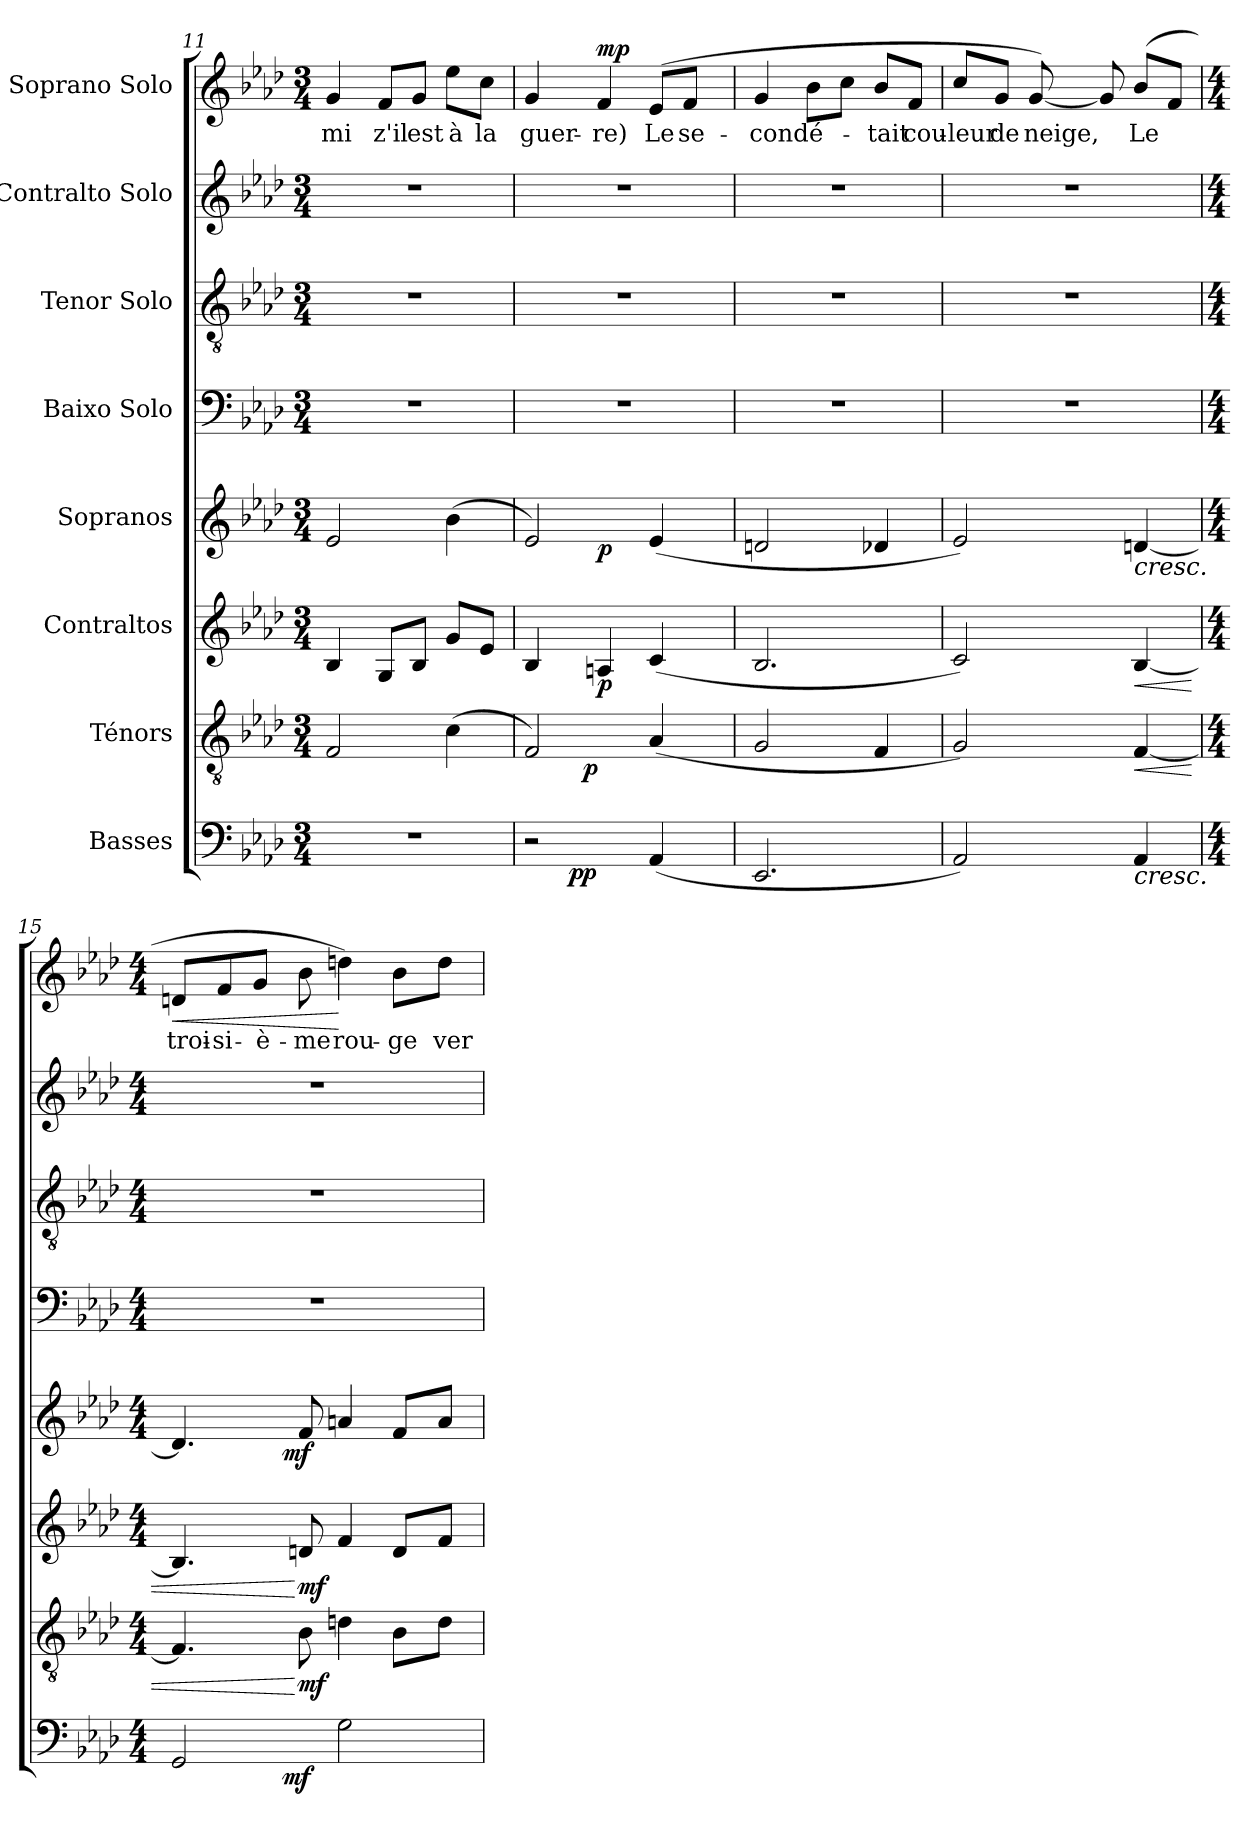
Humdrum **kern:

**kern	**dynam	**kern	**dynam	**kern	**dynam	**kern	**dynam	**kern	**kern	**kern	**kern	**text	**dynam
*part8	*part8	*part7	*part7	*part6	*part6	*part5	*part5	*part4	*part3	*part2	*part1	*part1	*part1
*staff8	*staff8	*staff7	*staff7	*staff6	*staff6	*staff5	*staff5	*staff4	*staff3	*staff2	*staff1	*staff1	*staff1
*I"Basses	*	*I"Ténors	*	*I"Contraltos	*	*I"Sopranos	*	*I"Baixo Solo	*I"Tenor Solo	*I"Contralto Solo	*I"Soprano Solo	*	*
*clefF4	*	*clefGv2	*	*clefG2	*	*clefG2	*	*clefF4	*clefGv2	*clefG2	*clefG2	*	*
*k[b-e-a-d-]	*	*k[b-e-a-d-]	*	*k[b-e-a-d-]	*	*k[b-e-a-d-]	*	*k[b-e-a-d-]	*k[b-e-a-d-]	*k[b-e-a-d-]	*k[b-e-a-d-]	*	*
*A-:	*	*A-:	*	*A-:	*	*A-:	*	*A-:	*A-:	*A-:	*A-:	*	*
*M3/4	*	*M3/4	*	*M3/4	*	*M3/4	*	*M3/4	*M3/4	*M3/4	*M3/4	*	*
=11	=11	=11	=11	=11	=11	=11	=11	=11	=11	=11	=11	=11	=11
!	!	!	!	!	!	!	!	!	!	!	!	!LO:LY:b	!
2.r	.	2F/	.	4B-/	.	2e-/	.	2.r	2.r	2.r	4g/	-mi	.
!	!	!	!	!	!	!	!	!	!	!	!	!LO:LY:b	!
.	.	.	.	8G/L	.	.	.	.	.	.	8f/L	z'il	.
!	!	!	!	!	!	!	!	!	!	!	!	!LO:LY:b	!
.	.	.	.	8B-/J	.	.	.	.	.	.	8g/J	est	.
!	!	!	!	!	!	!	!	!	!	!	!	!LO:LY:b	!
.	.	(>4c\	.	8g/L	.	(>4b-\	.	.	.	.	8ee-\L	à	.
!	!	!	!	!	!	!	!	!	!	!	!	!LO:LY:b	!
.	.	.	.	8e-/J	.	.	.	.	.	.	8cc\J	la	.
=12	=12	=12	=12	=12	=12	=12	=12	=12	=12	=12	=12	=12	=12
!	!	!	!	!	!	!	!	!	!	!	!	!LO:LY:b	!
*^	*	*^	*	*	*	*^	*	*	*	*	*	*	*
2r	8.ryy	.	2F/)	8..ryy	.	4B-/	.	2e-/)	4ryy	.	2.r	2.r	2.r	4g/	guer-	.
!	!	!LO:DY:b	!	!	!	!	!	!	!	!	!	!	!	!	!	!
!	!	!LO:DY:n=1:b	!	!	!	!	!	!	!	!	!	!	!	!	!	!
.	2ryy	p p	.	.	.	.	.	.	.	.	.	.	.	.	.	.
!	!	!	!	!	!LO:DY:b	!	!	!	!	!	!	!	!	!	!	!
.	.	.	.	2ryy	p	.	.	.	.	.	.	.	.	.	.	.
!	!	!	!	!	!	!	!LO:DY:b	!	!	!LO:DY:b	!	!	!	!	!LO:LY:b	!LO:DY:a
.	.	.	.	.	.	4An/	p	.	2ryy	p	.	.	.	4f/	-re)	mp
!	!	!	!	!	!	!	!	!	!	!	!	!	!	!	!LO:LY:b	!
(<4AA-/	.	.	(<4A-/	.	.	(<4c/	.	(<4e-/	.	.	.	.	.	(<8e-/L	Le	.
!	!	!	!	!	!	!	!	!	!	!	!	!	!	!	!LO:LY:b	!
.	.	.	.	.	.	.	.	.	.	.	.	.	.	8f/J	se-	.
.	16ryy	.	.	.	.	.	.	.	.	.	.	.	.	.	.	.
.	.	.	.	32ryy	.	.	.	.	.	.	.	.	.	.	.	.
!!LO:LB:g=z
=13	=13	=13	=13	=13	=13	=13	=13	=13	=13	=13	=13	=13	=13	=13	=13	=13
!	!	!	!	!	!	!	!	!	!	!	!	!	!	!	!LO:LY:b	!
*v	*v	*	*	*	*	*	*	*v	*v	*	*	*	*	*	*	*
*	*	*v	*v	*	*	*	*	*	*	*	*	*	*	*
2.EE-/	.	2G/	.	2.B-/	.	2dn/	.	2.r	2.r	2.r	4g/	-cond	.
!	!	!	!	!	!	!	!	!	!	!	!	!LO:LY:b	!
.	.	.	.	.	.	.	.	.	.	.	8b-\L	é-	.
.	.	.	.	.	.	.	.	.	.	.	8cc\J	.	.
!	!	!	!	!	!	!	!	!	!	!	!	!LO:LY:b	!
.	.	4F/	.	.	.	4d-X/	.	.	.	.	8b-/L	-tait	.
!	!	!	!	!	!	!	!	!	!	!	!	!LO:LY:b	!
.	.	.	.	.	.	.	.	.	.	.	8f/J	cou-	.
=14	=14	=14	=14	=14	=14	=14	=14	=14	=14	=14	=14	=14	=14
!	!	!	!	!	!	!	!	!	!	!	!	!LO:LY:b	!
2AA-/)	.	2G/)	.	2c/)	.	2e-/)	.	2.r	2.r	2.r	8cc/L	-leur	.
!	!	!	!	!	!	!	!	!	!	!	!	!LO:LY:b	!
.	.	.	.	.	.	.	.	.	.	.	8g/J	de	.
!	!	!	!	!	!	!	!	!	!	!	!	!LO:LY:b	!
.	.	.	.	.	.	.	.	.	.	.	[<8g/)	neige,	.
.	.	.	.	.	.	.	.	.	.	.	8g/]	.	.
!	!LO:HP:b	!	!LO:HP:b	!	!LO:HP:b	!	!LO:HP:b	!	!	!	!	!LO:LY:b	!
4AA-/	<	[<4F/	<	[<4B-/	<	[<4dn/	<	.	.	.	(<8b-/L	Le	.
.	.	.	.	.	.	.	.	.	.	.	8f/J	.	.
=15	=15	=15	=15	=15	=15	=15	=15	=15	=15	=15	=15	=15	=15
*M4/4	*	*M4/4	*	*M4/4	*	*M4/4	*	*M4/4	*M4/4	*M4/4	*M4/4	*	*
!	!	!	!	!	!	!	!	!	!	!	!	!LO:LY:b	!LO:HP:b
*^	*	*	*	*	*	*^	*	*	*	*	*	*	*
2GG/	4ryy	.	4.F/]	.	4.B-/]	.	4.d/]	4ryy	.	1r	1r	1r	8dn/L	troi-	<
!	!	!	!	!	!	!	!	!	!	!	!	!	!	!LO:LY:b	!
.	.	.	.	.	.	.	.	.	.	.	.	.	8f/	-si-	.
!	!	!	!	!	!	!	!	!	!	!	!	!	!	!LO:LY:b	!
.	16.ryy	.	.	.	.	.	.	16.ryy	.	.	.	.	8g/J	-è-	.
!	!	!LO:DY:b	!	!	!	!	!	!	!LO:DY:b	!	!	!	!	!	!
.	2ryy	mf	.	.	.	.	.	2ryy	mf	.	.	.	.	.	.
!	!	!	!	!LO:DY:n=1:b	!	!LO:DY:n=1:b	!	!	!	!	!	!	!	!LO:LY:b	!
.	.	.	8B-\	[ mf	8dn/	[ mf	8f/	.	[	.	.	.	8b-\	-me	.
!	!	!	!	!	!	!	!	!	!	!	!	!	!	!LO:LY:b	!
2G\	.	[	4dn\	.	4f/	.	4an/	.	.	.	.	.	4ddn\)	rou-	[
!	!	!	!	!	!	!	!	!	!	!	!	!	!	!LO:LY:b	!
.	.	.	8B-\L	.	8d/L	.	8f/L	.	.	.	.	.	8b-\L	-ge	.
.	8ryy	.	.	.	.	.	.	8ryy	.	.	.	.	.	.	.
!	!	!	!	!	!	!	!	!	!	!	!	!	!	!LO:LY:b	!
.	.	.	8d\J	.	8f/J	.	8a/J	.	.	.	.	.	8dd\J	ver-	.
.	32ryy	.	.	.	.	.	.	32ryy	.	.	.	.	.	.	.
*v	*v	*	*	*	*	*	*v	*v	*	*	*	*	*	*	*
=	=	=	=	=	=	=	=	=	=	=	=	=	=
*-	*-	*-	*-	*-	*-	*-	*-	*-	*-	*-	*-	*-	*-
